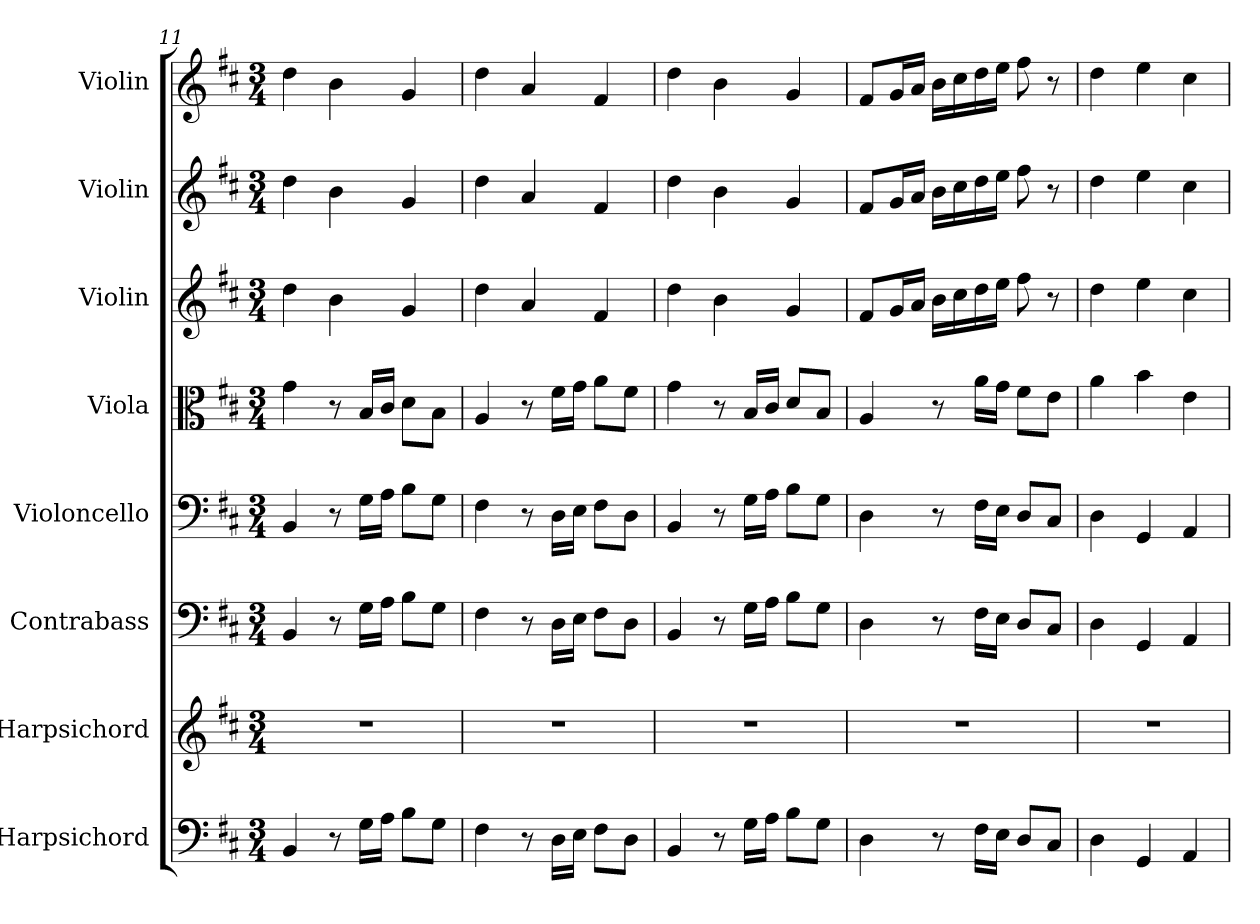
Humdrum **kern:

**kern	**kern	**kern	**kern	**kern	**kern	**kern	**kern
*part8	*part7	*part6	*part5	*part4	*part3	*part2	*part1
*staff8	*staff7	*staff6	*staff5	*staff4	*staff3	*staff2	*staff1
*I"Harpsichord	*I"Harpsichord	*I"Contrabass	*I"Violoncello	*I"Viola	*I"Violin	*I"Violin	*I"Violin
*I'Hpschd	*I'Hpschd	*I'Cb	*I'Vc	*I'Vla	*I'Vln	*I'Vln	*I'Vln
*clefF4	*clefG2	*clefF4	*clefF4	*clefC3	*clefG2	*clefG2	*clefG2
*k[f#c#]	*k[f#c#]	*k[f#c#]	*k[f#c#]	*k[f#c#]	*k[f#c#]	*k[f#c#]	*k[f#c#]
*M3/4	*M3/4	*M3/4	*M3/4	*M3/4	*M3/4	*M3/4	*M3/4
=11	=11	=11	=11	=11	=11	=11	=11
4BB/	2.r	4BB/	4BB/	4g\	4dd\	4dd\	4dd\
8r	.	8r	8r	8r	4b\	4b\	4b\
16G\LL	.	16G\LL	16G\LL	16B/LL	.	.	.
16A\JJ	.	16A\JJ	16A\JJ	16c#/JJ	.	.	.
8B\L	.	8B\L	8B\L	8d\L	4g/	4g/	4g/
8G\J	.	8G\J	8G\J	8B\J	.	.	.
=12	=12	=12	=12	=12	=12	=12	=12
4F#\	2.r	4F#\	4F#\	4A/	4dd\	4dd\	4dd\
8r	.	8r	8r	8r	4a/	4a/	4a/
16D\LL	.	16D\LL	16D\LL	16f#\LL	.	.	.
16E\JJ	.	16E\JJ	16E\JJ	16g\JJ	.	.	.
8F#\L	.	8F#\L	8F#\L	8a\L	4f#/	4f#/	4f#/
8D\J	.	8D\J	8D\J	8f#\J	.	.	.
=13	=13	=13	=13	=13	=13	=13	=13
4BB/	2.r	4BB/	4BB/	4g\	4dd\	4dd\	4dd\
8r	.	8r	8r	8r	4b\	4b\	4b\
16G\LL	.	16G\LL	16G\LL	16B/LL	.	.	.
16A\JJ	.	16A\JJ	16A\JJ	16c#/JJ	.	.	.
8B\L	.	8B\L	8B\L	8d/L	4g/	4g/	4g/
8G\J	.	8G\J	8G\J	8B/J	.	.	.
=14	=14	=14	=14	=14	=14	=14	=14
4D\	2.r	4D\	4D\	4A/	8f#/L	8f#/L	8f#/L
.	.	.	.	.	16g/L	16g/L	16g/L
.	.	.	.	.	16a/JJ	16a/JJ	16a/JJ
8r	.	8r	8r	8r	16b\LL	16b\LL	16b\LL
.	.	.	.	.	16cc#\	16cc#\	16cc#\
16F#\LL	.	16F#\LL	16F#\LL	16a\LL	16dd\	16dd\	16dd\
16E\JJ	.	16E\JJ	16E\JJ	16g\JJ	16ee\JJ	16ee\JJ	16ee\JJ
8D/L	.	8D/L	8D/L	8f#\L	8ff#\	8ff#\	8ff#\
8C#/J	.	8C#/J	8C#/J	8e\J	8r	8r	8r
=15	=15	=15	=15	=15	=15	=15	=15
4D\	2.r	4D\	4D\	4a\	4dd\	4dd\	4dd\
4GG/	.	4GG/	4GG/	4b\	4ee\	4ee\	4ee\
4AA/	.	4AA/	4AA/	4e\	4cc#\	4cc#\	4cc#\
=	=	=	=	=	=	=	=
*-	*-	*-	*-	*-	*-	*-	*-
